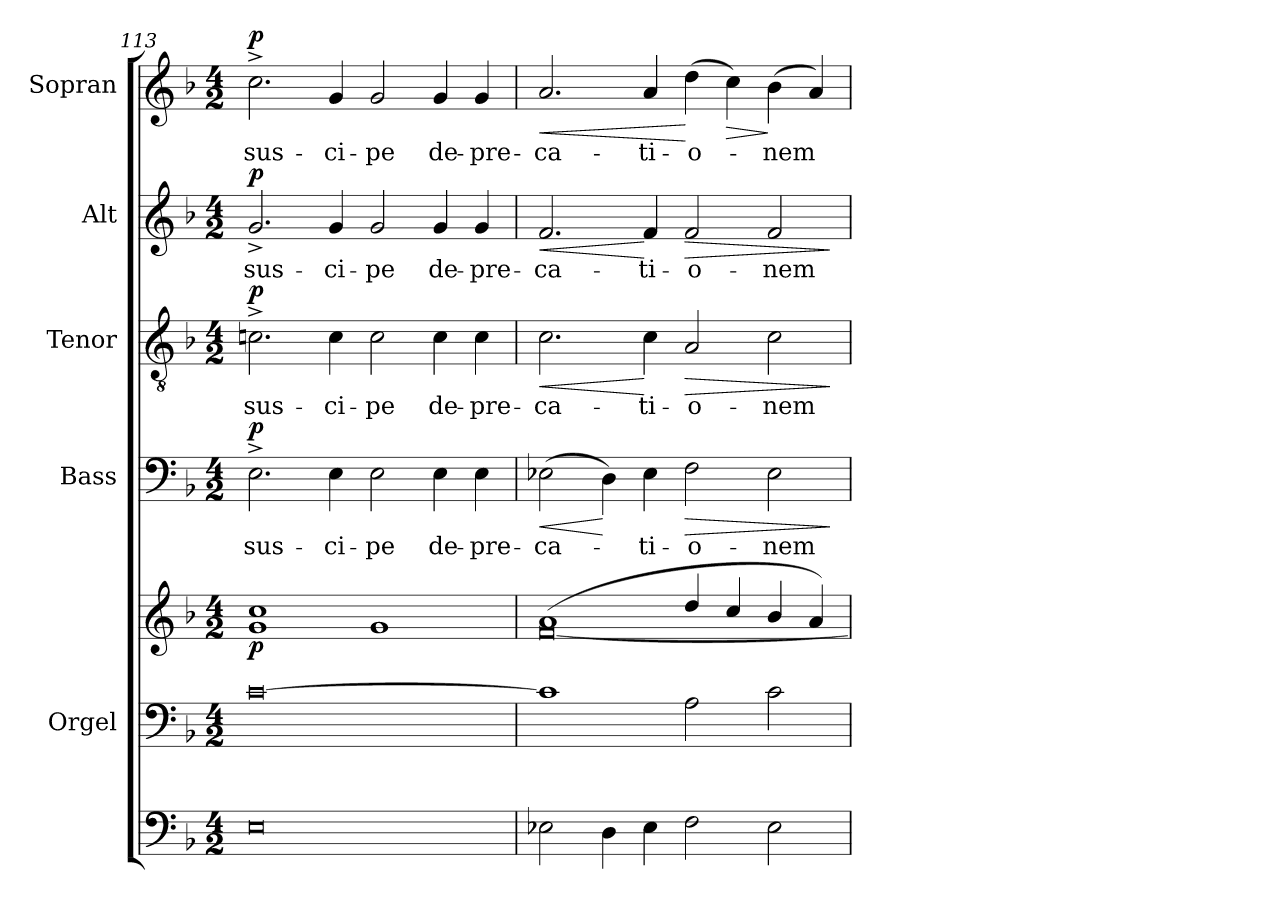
**kern	**kern	**kern	**dynam	**kern	**text	**dynam	**kern	**text	**dynam	**kern	**text	**dynam	**kern	**text	**dynam
*part6	*part5	*part5	*part5	*part4	*part4	*part4	*part3	*part3	*part3	*part2	*part2	*part2	*part1	*part1	*part1
*staff7	*staff6	*staff5	*staff5/6	*staff4	*staff4	*staff4	*staff3	*staff3	*staff3	*staff2	*staff2	*staff2	*staff1	*staff1	*staff1
*	*I"Orgel	*	*	*I"Bass	*	*	*I"Tenor	*	*	*I"Alt	*	*	*I"Sopran	*	*
*	*I'Org.	*	*	*I'B	*	*	*I'T	*	*	*I'A	*	*	*I'S	*	*
*clefF4	*clefF4	*clefG2	*	*clefF4	*	*	*clefGv2	*	*	*clefG2	*	*	*clefG2	*	*
*ITrd7c12	*	*	*	*	*	*	*	*	*	*	*	*	*	*	*
*k[b-]	*k[b-]	*k[b-]	*	*k[b-]	*	*	*k[b-]	*	*	*k[b-]	*	*	*k[b-]	*	*
*F:	*F:	*F:	*	*F:	*	*	*F:	*	*	*F:	*	*	*F:	*	*
*M4/2	*M4/2	*M4/2	*	*M4/2	*	*	*M4/2	*	*	*M4/2	*	*	*M4/2	*	*
=113	=113	=113	=113	=113	=113	=113	=113	=113	=113	=113	=113	=113	=113	=113	=113
!	!	!	!LO:DY:b	!	!LO:LY:b	!LO:DY:a	!	!LO:LY:b	!LO:DY:a	!	!LO:LY:b	!LO:DY:a	!	!LO:LY:b	!LO:DY:a
0EE	[0c	1g 1cc	p	2.E^>\	sus-	p	2.cn^>\	sus-	p	2.g^</	sus-	p	2.cc^>\	sus-	p
!	!	!	!	!	!LO:LY:b	!	!	!LO:LY:b	!	!	!LO:LY:b	!	!	!LO:LY:b	!
.	.	.	.	4E\	-ci-	.	4c\	-ci-	.	4g/	-ci-	.	4g/	-ci-	.
!	!	!	!	!	!LO:LY:b	!	!	!LO:LY:b	!	!	!LO:LY:b	!	!	!LO:LY:b	!
.	.	1g	.	2E\	-pe	.	2c\	-pe	.	2g/	-pe	.	2g/	-pe	.
!	!	!	!	!	!LO:LY:b	!	!	!LO:LY:b	!	!	!LO:LY:b	!	!	!LO:LY:b	!
.	.	.	.	4E\	de-	.	4c\	de-	.	4g/	de-	.	4g/	de-	.
!	!	!	!	!	!LO:LY:b	!	!	!LO:LY:b	!	!	!LO:LY:b	!	!	!LO:LY:b	!
.	.	.	.	4E\	-pre-	.	4c\	-pre-	.	4g/	-pre-	.	4g/	-pre-	.
=114	=114	=114	=114	=114	=114	=114	=114	=114	=114	=114	=114	=114	=114	=114	=114
*	*	*^	*	*	*	*	*	*	*	*	*	*	*	*	*
!	!	!	!	!	!	!LO:LY:b	!LO:HP:b	!	!LO:LY:b	!LO:HP:b	!	!LO:LY:b	!LO:HP:b	!	!LO:LY:b	!LO:HP:b
2EE-X\	1c]	(>1a	[<0f	.	(>2E-X\	-ca-	<	2.c\	-ca-	<	2.f/	-ca-	<	2.a/	-ca-	<
4DD\	.	.	.	.	4D\)	.	[	.	.	.	.	.	.	.	.	.
!	!	!	!	!	!	!LO:LY:b	!	!	!LO:LY:b	!	!	!LO:LY:b	!	!	!LO:LY:b	!
4EE-\	.	.	.	.	4E-\	-ti-	.	4c\	-ti-	[	4f/	-ti-	[	4a/	-ti-	.
!	!	!	!	!	!	!LO:LY:b	!LO:HP:b	!	!LO:LY:b	!LO:HP:b	!	!LO:LY:b	!LO:HP:b	!	!LO:LY:b	!
2FF\	2A\	4dd/	.	.	2F\	-o-	>	2A/	-o-	>	2f/	-o-	>	(>4dd\	-o-	[
!	!	!	!	!	!	!	!	!	!	!	!	!	!	!	!	!LO:HP:b
.	.	4cc/	.	.	.	.	.	.	.	.	.	.	.	4cc\)	.	>
!	!	!	!	!	!	!LO:LY:b	!	!	!LO:LY:b	!	!	!LO:LY:b	!	!	!LO:LY:b	!
2EE-\	2c\	4b-/	.	.	2E-\	-nem	.	2c\	-nem	.	2f/	-nem	.	(>4b-\	-nem	]
.	.	4a/)	.	.	.	.	.	.	.	.	.	.	.	4a/)	.	.
*	*	*v	*v	*	*	*	*	*	*	*	*	*	*	*	*	*
.	.	.	.	.	.	]	.	.	]	.	.	]	.	.	.
=	=	=	=	=	=	=	=	=	=	=	=	=	=	=	=
*-	*-	*-	*-	*-	*-	*-	*-	*-	*-	*-	*-	*-	*-	*-	*-
